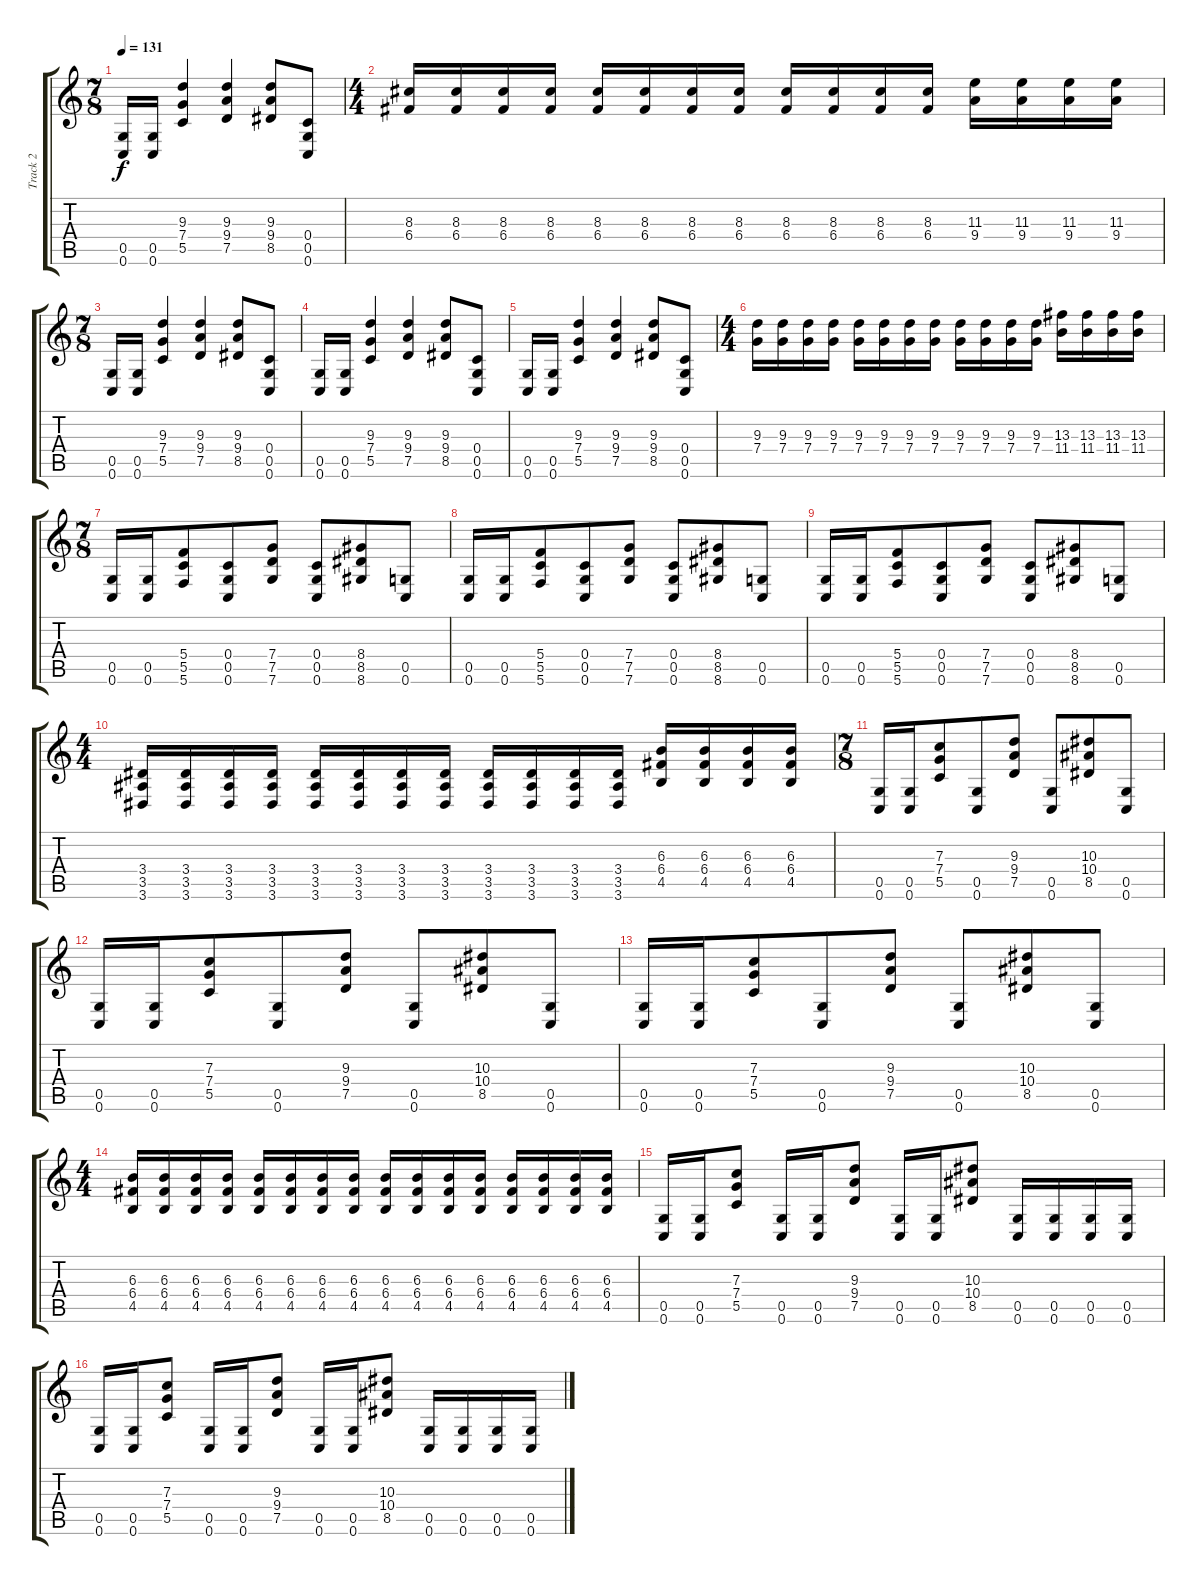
\track ("Track 2" "Track 2") {instrument distortionguitar}
\staff {score tabs}
\tuning (D4 A3 F3 C3 G2 C2) {hide}
\ts (7 8)
\tempo 131
\clef g2
\ks c
(0.5 0.6).16{dy f} (0.5 0.6).16 (9.3 7.4 5.5).4 (9.3 9.4 7.5).4 (9.3 9.4 8.5).8 (0.4 0.5 0.6).8 |
\ts (4 4)
(8.3 6.4).16 (8.3 6.4).16 (8.3 6.4).16 (8.3 6.4).16 (8.3 6.4).16 (8.3 6.4).16 (8.3 6.4).16 (8.3 6.4).16 (8.3 6.4).16 (8.3 6.4).16 (8.3 6.4).16 (8.3 6.4).16 (11.3 9.4).16 (11.3 9.4).16 (11.3 9.4).16 (11.3 9.4).16 |
\ts (7 8)
(0.5 0.6).16 (0.5 0.6).16 (9.3 7.4 5.5).4 (9.3 9.4 7.5).4 (9.3 9.4 8.5).8 (0.4 0.5 0.6).8 |
(0.5 0.6).16 (0.5 0.6).16 (9.3 7.4 5.5).4 (9.3 9.4 7.5).4 (9.3 9.4 8.5).8 (0.4 0.5 0.6).8 |
(0.5 0.6).16 (0.5 0.6).16 (9.3 7.4 5.5).4 (9.3 9.4 7.5).4 (9.3 9.4 8.5).8 (0.4 0.5 0.6).8 |
\ts (4 4)
(9.3 7.4).16 (9.3 7.4).16 (9.3 7.4).16 (9.3 7.4).16 (9.3 7.4).16 (9.3 7.4).16 (9.3 7.4).16 (9.3 7.4).16 (9.3 7.4).16 (9.3 7.4).16 (9.3 7.4).16 (9.3 7.4).16 (13.3 11.4).16 (13.3 11.4).16 (13.3 11.4).16 (13.3 11.4).16 |
\ts (7 8)
(0.5 0.6).16 (0.5 0.6).16 (5.4 5.5 5.6).8 (0.4 0.5 0.6).8 (7.4 7.5 7.6).8 (0.4 0.5 0.6).8 (8.4 8.5 8.6).8 (0.5 0.6).8 |
(0.5 0.6).16 (0.5 0.6).16 (5.4 5.5 5.6).8 (0.4 0.5 0.6).8 (7.4 7.5 7.6).8 (0.4 0.5 0.6).8 (8.4 8.5 8.6).8 (0.5 0.6).8 |
(0.5 0.6).16 (0.5 0.6).16 (5.4 5.5 5.6).8 (0.4 0.5 0.6).8 (7.4 7.5 7.6).8 (0.4 0.5 0.6).8 (8.4 8.5 8.6).8 (0.5 0.6).8 |
\ts (4 4)
(3.4 3.5 3.6).16 (3.4 3.5 3.6).16 (3.4 3.5 3.6).16 (3.4 3.5 3.6).16 (3.4 3.5 3.6).16 (3.4 3.5 3.6).16 (3.4 3.5 3.6).16 (3.4 3.5 3.6).16 (3.4 3.5 3.6).16 (3.4 3.5 3.6).16 (3.4 3.5 3.6).16 (3.4 3.5 3.6).16 (6.3 6.4 4.5).16 (6.3 6.4 4.5).16 (6.3 6.4 4.5).16 (6.3 6.4 4.5).16 |
\ts (7 8)
(0.5 0.6).16 (0.5 0.6).16 (7.3 7.4 5.5).8 (0.5 0.6).8 (9.3 9.4 7.5).8 (0.5 0.6).8 (10.3 10.4 8.5).8 (0.5 0.6).8 |
(0.5 0.6).16 (0.5 0.6).16 (7.3 7.4 5.5).8 (0.5 0.6).8 (9.3 9.4 7.5).8 (0.5 0.6).8 (10.3 10.4 8.5).8 (0.5 0.6).8 |
(0.5 0.6).16 (0.5 0.6).16 (7.3 7.4 5.5).8 (0.5 0.6).8 (9.3 9.4 7.5).8 (0.5 0.6).8 (10.3 10.4 8.5).8 (0.5 0.6).8 |
\ts (4 4)
(6.3 6.4 4.5).16 (6.3 6.4 4.5).16 (6.3 6.4 4.5).16 (6.3 6.4 4.5).16 (6.3 6.4 4.5).16 (6.3 6.4 4.5).16 (6.3 6.4 4.5).16 (6.3 6.4 4.5).16 (6.3 6.4 4.5).16 (6.3 6.4 4.5).16 (6.3 6.4 4.5).16 (6.3 6.4 4.5).16 (6.3 6.4 4.5).16 (6.3 6.4 4.5).16 (6.3 6.4 4.5).16 (6.3 6.4 4.5).16 |
(0.5 0.6).16 (0.5 0.6).16 (7.3 7.4 5.5).8 (0.5 0.6).16 (0.5 0.6).16 (9.3 9.4 7.5).8 (0.5 0.6).16 (0.5 0.6).16 (10.3 10.4 8.5).8 (0.5 0.6).16 (0.5 0.6).16 (0.5 0.6).16 (0.5 0.6).16 |
(0.5 0.6).16 (0.5 0.6).16 (7.3 7.4 5.5).8 (0.5 0.6).16 (0.5 0.6).16 (9.3 9.4 7.5).8 (0.5 0.6).16 (0.5 0.6).16 (10.3 10.4 8.5).8 (0.5 0.6).16 (0.5 0.6).16 (0.5 0.6).16 (0.5 0.6).16
